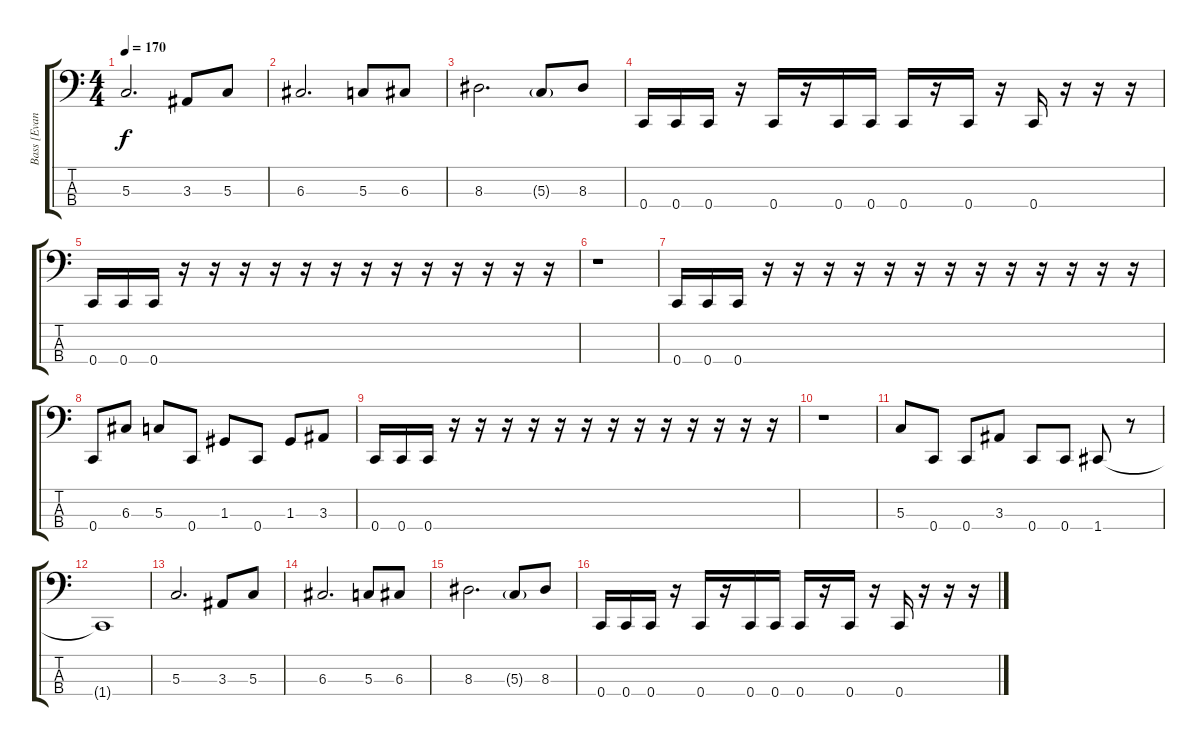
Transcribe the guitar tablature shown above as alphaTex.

\track ("Bass [Evan Krejci]" "Bass [Evan") {instrument electricbasspick}
\staff {score tabs}
\tuning (F2 C2 G1 C1) {hide}
\ts (4 4)
\tempo 170
\clef f4
\ks c
5.3.2{d dy f} 3.3.8 5.3.8 |
6.3.2{d} 5.3.8 6.3.8 |
8.3.2{d} 5.3{g}.8 8.3.8 |
0.4.16 0.4.16 0.4.16 r.16 0.4.16 r.16 0.4.16 0.4.16 0.4.16 r.16 0.4.16 r.16 0.4.16 r.16 r.16 r.16 |
0.4.16 0.4.16 0.4.16 r.16 r.16 r.16 r.16 r.16 r.16 r.16 r.16 r.16 r.16 r.16 r.16 r.16 |
r.1 |
0.4.16 0.4.16 0.4.16 r.16 r.16 r.16 r.16 r.16 r.16 r.16 r.16 r.16 r.16 r.16 r.16 r.16 |
0.4.8 6.3.8 5.3.8 0.4.8 1.3.8 0.4.8 1.3.8 3.3.8 |
0.4.16 0.4.16 0.4.16 r.16 r.16 r.16 r.16 r.16 r.16 r.16 r.16 r.16 r.16 r.16 r.16 r.16 |
r.1 |
5.3.8 0.4.8 0.4.8 3.3.8 0.4.8 0.4.8 1.4.8 r.8 |
1.4{t}.1 |
5.3.2{d} 3.3.8 5.3.8 |
6.3.2{d} 5.3.8 6.3.8 |
8.3.2{d} 5.3{g}.8 8.3.8 |
0.4.16 0.4.16 0.4.16 r.16 0.4.16 r.16 0.4.16 0.4.16 0.4.16 r.16 0.4.16 r.16 0.4.16 r.16 r.16 r.16
